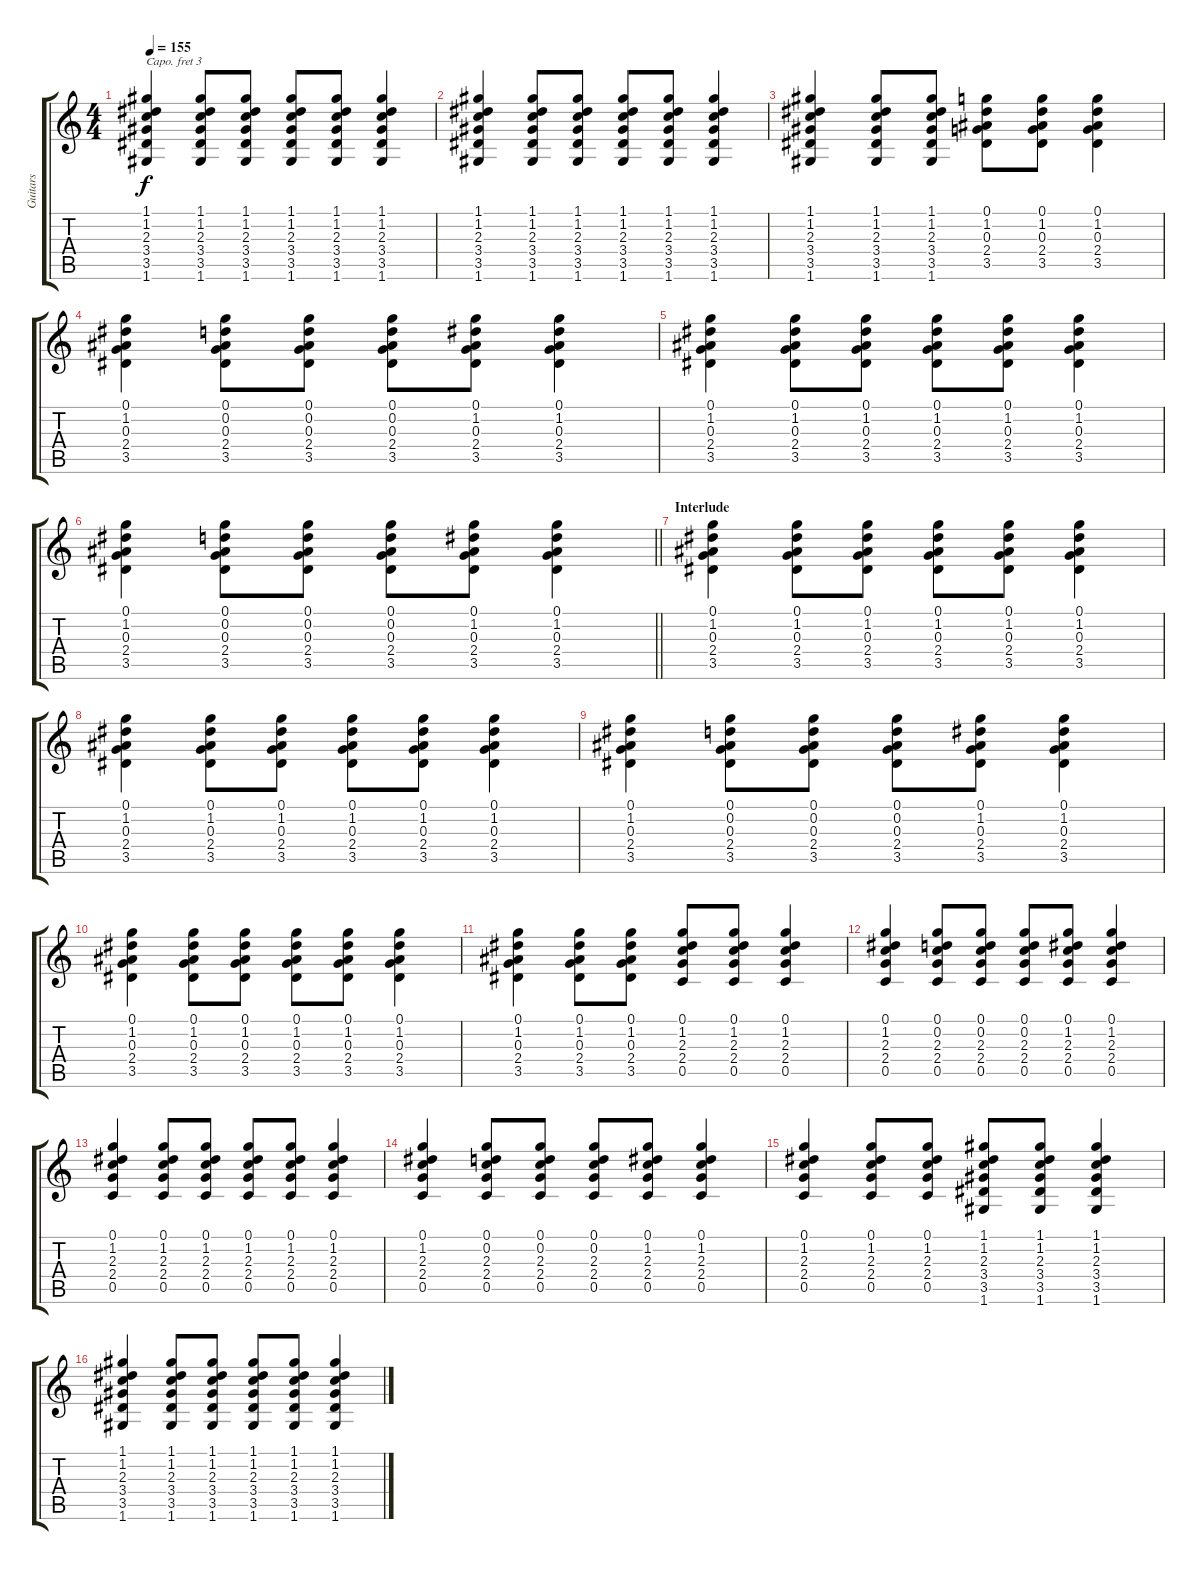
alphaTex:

\track ("Guitars" "Guitars") {instrument acousticguitarsteel}
\staff {score tabs}
\capo 3
\tuning (E4 B3 G3 D3 A2 E2) {hide}
\ts (4 4)
\tempo 155
\clef g2
\ks c
(1.1 1.2 2.3 3.4 3.5 1.6).4{dy f} (1.1 1.2 2.3 3.4 3.5 1.6).8 (1.1 1.2 2.3 3.4 3.5 1.6).8 (1.1 1.2 2.3 3.4 3.5 1.6).8 (1.1 1.2 2.3 3.4 3.5 1.6).8 (1.1 1.2 2.3 3.4 3.5 1.6).4 |
(1.1 1.2 2.3 3.4 3.5 1.6).4 (1.1 1.2 2.3 3.4 3.5 1.6).8 (1.1 1.2 2.3 3.4 3.5 1.6).8 (1.1 1.2 2.3 3.4 3.5 1.6).8 (1.1 1.2 2.3 3.4 3.5 1.6).8 (1.1 1.2 2.3 3.4 3.5 1.6).4 |
(1.1 1.2 2.3 3.4 3.5 1.6).4 (1.1 1.2 2.3 3.4 3.5 1.6).8 (1.1 1.2 2.3 3.4 3.5 1.6).8 (0.1 1.2 0.3 2.4 3.5).8 (0.1 1.2 0.3 2.4 3.5).8 (0.1 1.2 0.3 2.4 3.5).4 |
(0.1 1.2 0.3 2.4 3.5).4 (0.1 0.2 0.3 2.4 3.5).8 (0.1 0.2 0.3 2.4 3.5).8 (0.1 0.2 0.3 2.4 3.5).8 (0.1 1.2 0.3 2.4 3.5).8 (0.1 1.2 0.3 2.4 3.5).4 |
(0.1 1.2 0.3 2.4 3.5).4 (0.1 1.2 0.3 2.4 3.5).8 (0.1 1.2 0.3 2.4 3.5).8 (0.1 1.2 0.3 2.4 3.5).8 (0.1 1.2 0.3 2.4 3.5).8 (0.1 1.2 0.3 2.4 3.5).4 |
\barLineRight lightlight
(0.1 1.2 0.3 2.4 3.5).4 (0.1 0.2 0.3 2.4 3.5).8 (0.1 0.2 0.3 2.4 3.5).8 (0.1 0.2 0.3 2.4 3.5).8 (0.1 1.2 0.3 2.4 3.5).8 (0.1 1.2 0.3 2.4 3.5).4 |
\section ("" "Interlude")
(0.1 1.2 0.3 2.4 3.5).4 (0.1 1.2 0.3 2.4 3.5).8 (0.1 1.2 0.3 2.4 3.5).8 (0.1 1.2 0.3 2.4 3.5).8 (0.1 1.2 0.3 2.4 3.5).8 (0.1 1.2 0.3 2.4 3.5).4 |
(0.1 1.2 0.3 2.4 3.5).4 (0.1 1.2 0.3 2.4 3.5).8 (0.1 1.2 0.3 2.4 3.5).8 (0.1 1.2 0.3 2.4 3.5).8 (0.1 1.2 0.3 2.4 3.5).8 (0.1 1.2 0.3 2.4 3.5).4 |
(0.1 1.2 0.3 2.4 3.5).4 (0.1 0.2 0.3 2.4 3.5).8 (0.1 0.2 0.3 2.4 3.5).8 (0.1 0.2 0.3 2.4 3.5).8 (0.1 1.2 0.3 2.4 3.5).8 (0.1 1.2 0.3 2.4 3.5).4 |
(0.1 1.2 0.3 2.4 3.5).4 (0.1 1.2 0.3 2.4 3.5).8 (0.1 1.2 0.3 2.4 3.5).8 (0.1 1.2 0.3 2.4 3.5).8 (0.1 1.2 0.3 2.4 3.5).8 (0.1 1.2 0.3 2.4 3.5).4 |
(0.1 1.2 0.3 2.4 3.5).4 (0.1 1.2 0.3 2.4 3.5).8 (0.1 1.2 0.3 2.4 3.5).8 (0.1 1.2 2.3 2.4 0.5).8 (0.1 1.2 2.3 2.4 0.5).8 (0.1 1.2 2.3 2.4 0.5).4 |
(0.1 1.2 2.3 2.4 0.5).4 (0.1 0.2 2.3 2.4 0.5).8 (0.1 0.2 2.3 2.4 0.5).8 (0.1 0.2 2.3 2.4 0.5).8 (0.1 1.2 2.3 2.4 0.5).8 (0.1 1.2 2.3 2.4 0.5).4 |
(0.1 1.2 2.3 2.4 0.5).4 (0.1 1.2 2.3 2.4 0.5).8 (0.1 1.2 2.3 2.4 0.5).8 (0.1 1.2 2.3 2.4 0.5).8 (0.1 1.2 2.3 2.4 0.5).8 (0.1 1.2 2.3 2.4 0.5).4 |
(0.1 1.2 2.3 2.4 0.5).4 (0.1 0.2 2.3 2.4 0.5).8 (0.1 0.2 2.3 2.4 0.5).8 (0.1 0.2 2.3 2.4 0.5).8 (0.1 1.2 2.3 2.4 0.5).8 (0.1 1.2 2.3 2.4 0.5).4 |
(0.1 1.2 2.3 2.4 0.5).4 (0.1 1.2 2.3 2.4 0.5).8 (0.1 1.2 2.3 2.4 0.5).8 (1.1 1.2 2.3 3.4 3.5 1.6).8 (1.1 1.2 2.3 3.4 3.5 1.6).8 (1.1 1.2 2.3 3.4 3.5 1.6).4 |
(1.1 1.2 2.3 3.4 3.5 1.6).4 (1.1 1.2 2.3 3.4 3.5 1.6).8 (1.1 1.2 2.3 3.4 3.5 1.6).8 (1.1 1.2 2.3 3.4 3.5 1.6).8 (1.1 1.2 2.3 3.4 3.5 1.6).8 (1.1 1.2 2.3 3.4 3.5 1.6).4
